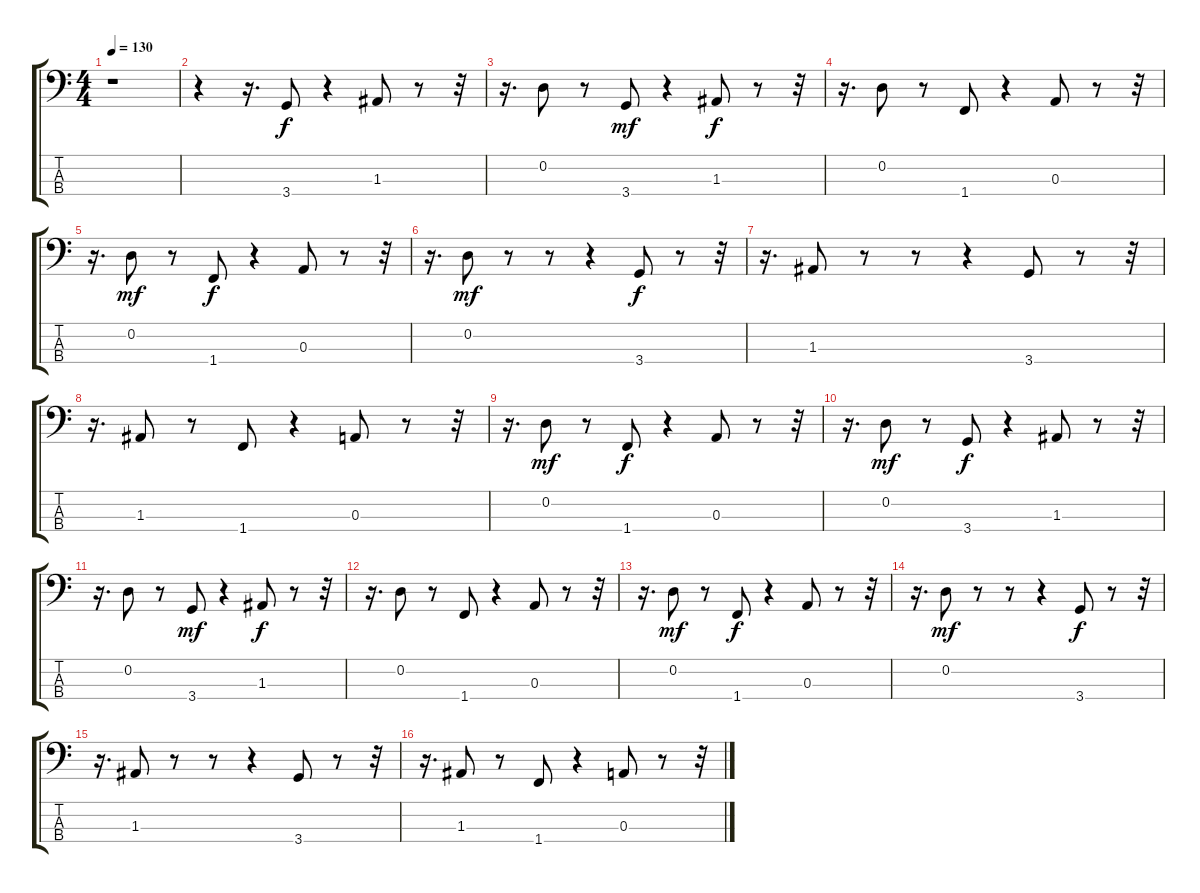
\track "" {instrument synthbass2}
\staff {score tabs}
\tuning (G2 D2 A1 E1) {hide}
\ts (4 4)
\tempo 130
\clef f4
\ks c
r.1{dy f instrument synthbass2} |
r.4 r.16{d} 3.4.8 r.4 1.3.8 r.8 r.32 |
r.16{d} 0.2.8 r.8 3.4.8{dy mf} r.4 1.3.8{dy f} r.8 r.32 |
r.16{d} 0.2.8 r.8 1.4.8 r.4 0.3.8 r.8 r.32 |
r.16{d} 0.2.8{dy mf} r.8 1.4.8{dy f} r.4 0.3.8 r.8 r.32 |
r.16{d} 0.2.8{dy mf} r.8 r.8 r.4 3.4.8{dy f} r.8 r.32 |
r.16{d} 1.3.8 r.8 r.8 r.4 3.4.8 r.8 r.32 |
r.16{d} 1.3.8 r.8 1.4.8 r.4 0.3.8 r.8 r.32 |
r.16{d} 0.2.8{dy mf} r.8 1.4.8{dy f} r.4 0.3.8 r.8 r.32 |
r.16{d} 0.2.8{dy mf} r.8 3.4.8{dy f} r.4 1.3.8 r.8 r.32 |
r.16{d} 0.2.8 r.8 3.4.8{dy mf} r.4 1.3.8{dy f} r.8 r.32 |
r.16{d} 0.2.8 r.8 1.4.8 r.4 0.3.8 r.8 r.32 |
r.16{d} 0.2.8{dy mf} r.8 1.4.8{dy f} r.4 0.3.8 r.8 r.32 |
r.16{d} 0.2.8{dy mf} r.8 r.8 r.4 3.4.8{dy f} r.8 r.32 |
r.16{d} 1.3.8 r.8 r.8 r.4 3.4.8 r.8 r.32 |
r.16{d} 1.3.8 r.8 1.4.8 r.4 0.3.8 r.8 r.32
